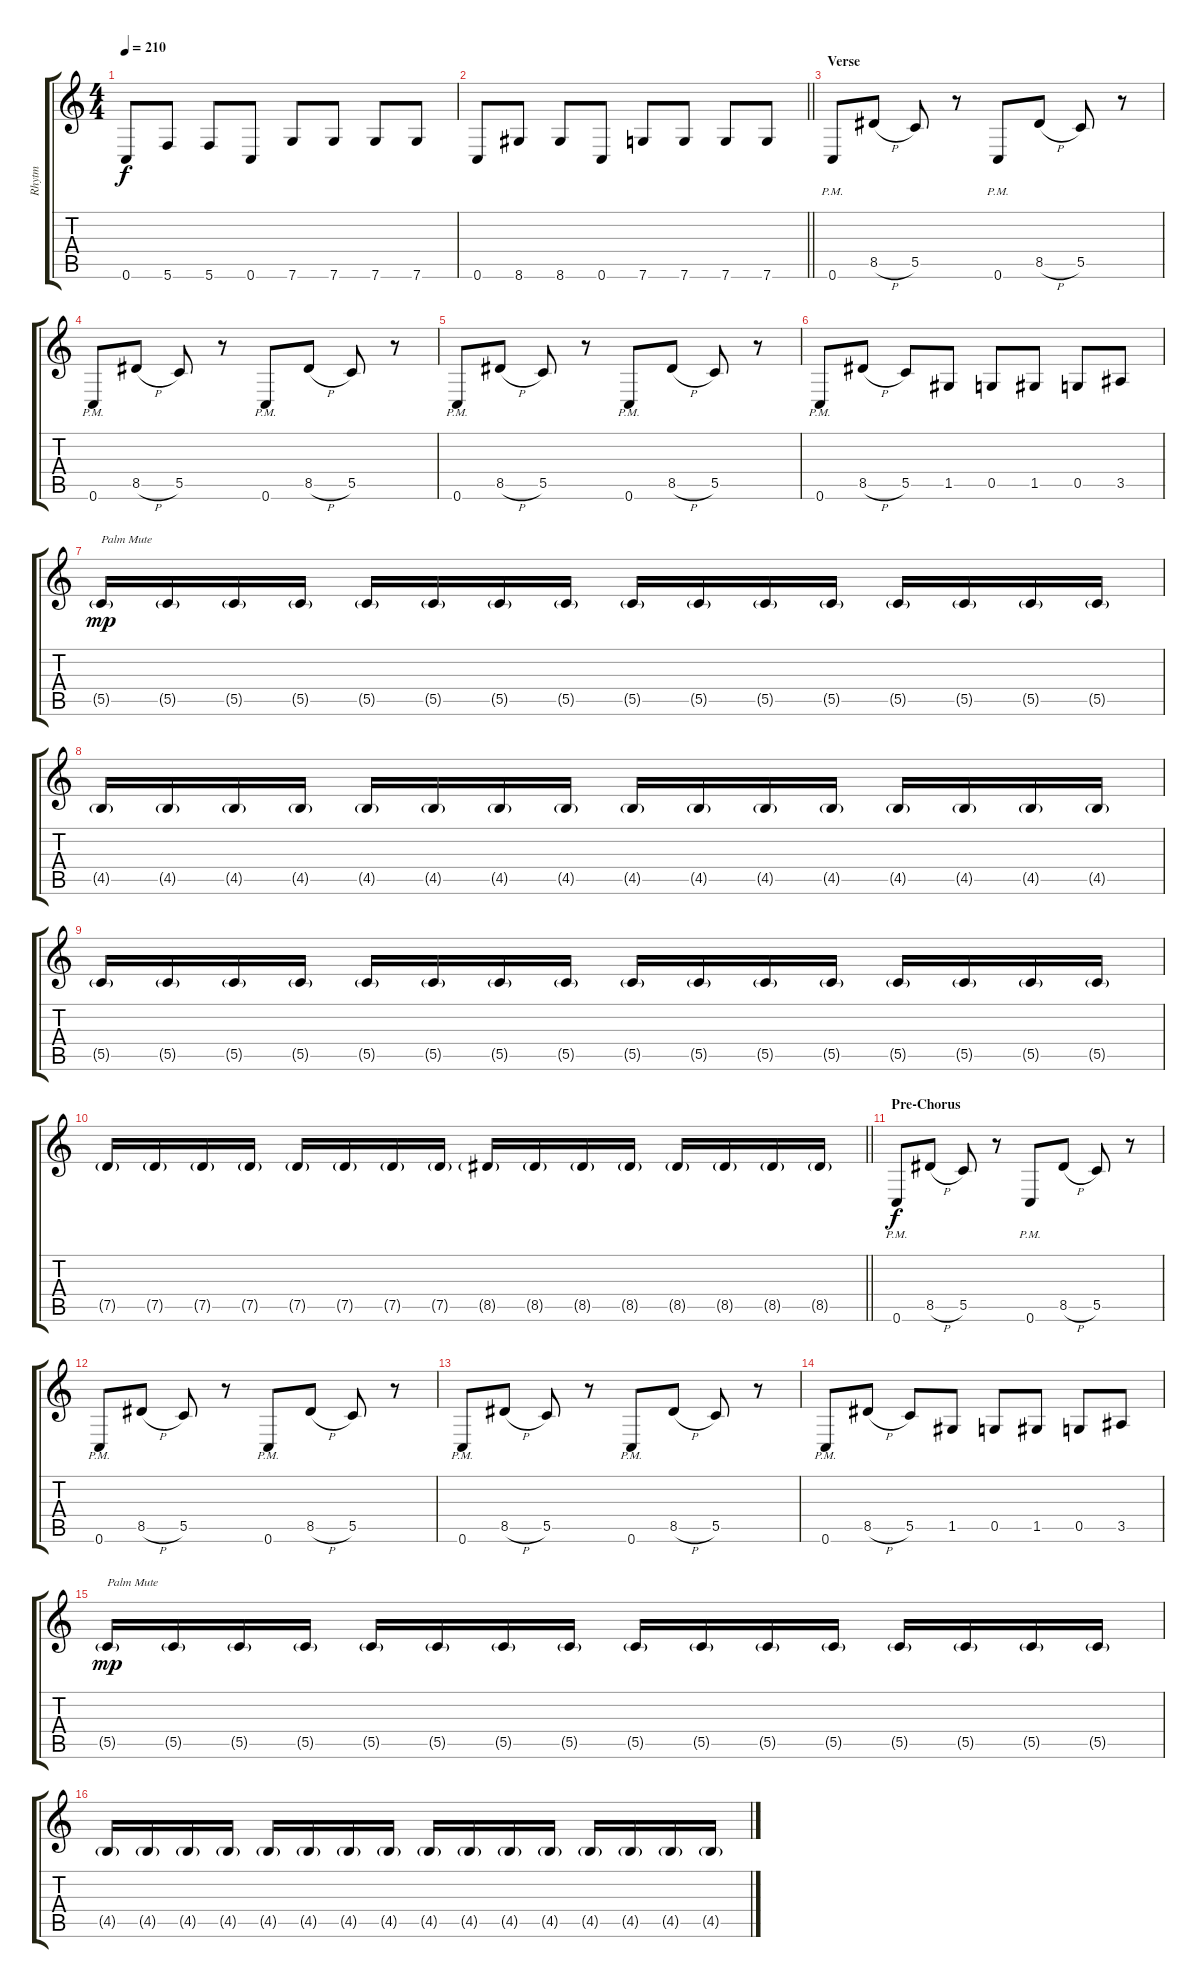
\track ("Rhytm" "Rhytm") {instrument distortionguitar}
\staff {score tabs}
\tuning (D4 A3 F3 C3 G2 C2) {hide}
\ts (4 4)
\tempo 210
\clef g2
\ks c
0.6.8{dy f} 5.6.8 5.6.8 0.6.8 7.6.8 7.6.8 7.6.8 7.6.8 |
\barLineRight lightlight
0.6.8 8.6.8 8.6.8 0.6.8 7.6.8 7.6.8 7.6.8 7.6.8 |
\section ("" "Verse")
0.6{pm}.8 8.5{h}.8 5.5.8 r.8 0.6{pm}.8 8.5{h}.8 5.5.8 r.8 |
0.6{pm}.8 8.5{h}.8 5.5.8 r.8 0.6{pm}.8 8.5{h}.8 5.5.8 r.8 |
0.6{pm}.8 8.5{h}.8 5.5.8 r.8 0.6{pm}.8 8.5{h}.8 5.5.8 r.8 |
0.6{pm}.8 8.5{h}.8 5.5.8 1.5.8 0.5.8 1.5.8 0.5.8 3.5.8 |
5.5{g}.16{txt "Palm Mute" dy mp} 5.5{g}.16 5.5{g}.16 5.5{g}.16 5.5{g}.16 5.5{g}.16 5.5{g}.16 5.5{g}.16 5.5{g}.16 5.5{g}.16 5.5{g}.16 5.5{g}.16 5.5{g}.16 5.5{g}.16 5.5{g}.16 5.5{g}.16 |
4.5{g}.16 4.5{g}.16 4.5{g}.16 4.5{g}.16 4.5{g}.16 4.5{g}.16 4.5{g}.16 4.5{g}.16 4.5{g}.16 4.5{g}.16 4.5{g}.16 4.5{g}.16 4.5{g}.16 4.5{g}.16 4.5{g}.16 4.5{g}.16 |
5.5{g}.16 5.5{g}.16 5.5{g}.16 5.5{g}.16 5.5{g}.16 5.5{g}.16 5.5{g}.16 5.5{g}.16 5.5{g}.16 5.5{g}.16 5.5{g}.16 5.5{g}.16 5.5{g}.16 5.5{g}.16 5.5{g}.16 5.5{g}.16 |
\barLineRight lightlight
7.5{g}.16 7.5{g}.16 7.5{g}.16 7.5{g}.16 7.5{g}.16 7.5{g}.16 7.5{g}.16 7.5{g}.16 8.5{g}.16 8.5{g}.16 8.5{g}.16 8.5{g}.16 8.5{g}.16 8.5{g}.16 8.5{g}.16 8.5{g}.16 |
\section ("" "Pre-Chorus")
0.6{pm}.8{dy f} 8.5{h}.8 5.5.8 r.8 0.6{pm}.8 8.5{h}.8 5.5.8 r.8 |
0.6{pm}.8 8.5{h}.8 5.5.8 r.8 0.6{pm}.8 8.5{h}.8 5.5.8 r.8 |
0.6{pm}.8 8.5{h}.8 5.5.8 r.8 0.6{pm}.8 8.5{h}.8 5.5.8 r.8 |
0.6{pm}.8 8.5{h}.8 5.5.8 1.5.8 0.5.8 1.5.8 0.5.8 3.5.8 |
5.5{g}.16{txt "Palm Mute" dy mp} 5.5{g}.16 5.5{g}.16 5.5{g}.16 5.5{g}.16 5.5{g}.16 5.5{g}.16 5.5{g}.16 5.5{g}.16 5.5{g}.16 5.5{g}.16 5.5{g}.16 5.5{g}.16 5.5{g}.16 5.5{g}.16 5.5{g}.16 |
4.5{g}.16 4.5{g}.16 4.5{g}.16 4.5{g}.16 4.5{g}.16 4.5{g}.16 4.5{g}.16 4.5{g}.16 4.5{g}.16 4.5{g}.16 4.5{g}.16 4.5{g}.16 4.5{g}.16 4.5{g}.16 4.5{g}.16 4.5{g}.16
